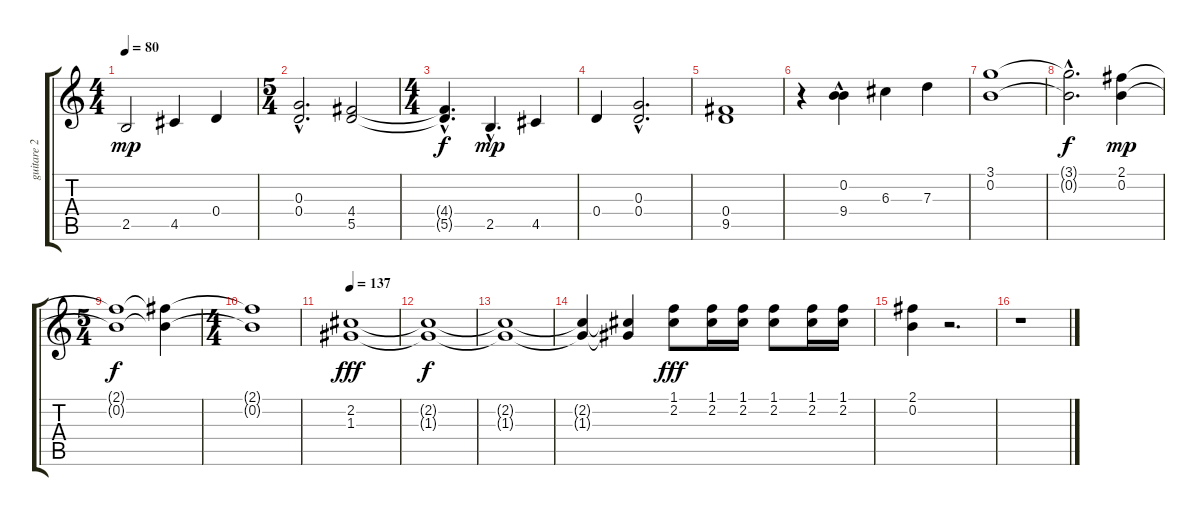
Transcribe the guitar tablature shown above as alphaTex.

\track ("guitare 2" "guitare 2") {instrument acousticguitarsteel}
\staff {score tabs}
\tuning (E4 B3 G3 D3 A2 E2) {hide}
\ts (4 4)
\tempo 80
\clef g2
\ks c
2.5.2{dy mp instrument acousticguitarsteel} 4.5.4 0.4.4 |
\ts (5 4)
(0.3{hac} 0.4{hac}).2{d} (4.4 5.5).2 |
\ts (4 4)
(4.4{hac t} 5.5{hac t}).4{d dy f} 2.5{hac}.4{d dy mp} 4.5.4 |
0.4.4 (0.3{hac} 0.4{hac}).2{d} |
(0.4 9.5).1 |
r.4 (0.2{hac} 9.4{hac}).4 6.3.4 7.3.4 |
(3.1 0.2).1 |
(3.1{hac t} 0.2{hac t}).2{d dy f} (2.1 0.2).4{dy mp} |
\ts (5 4)
(2.1{t} 0.2{t}).1{dy f} (2.1{t} 0.2{t}).4 |
\ts (4 4)
(2.1{t} 0.2{t}).1 |
\tempo 137
(2.2 1.3).1{dy fff} |
(2.2{t} 1.3{t}).1{dy f} |
(2.2{t} 1.3{t}).1 |
(2.2{t} 1.3{t}).4 (2.2{t} 1.3{t}).4 (1.1 2.2).8{dy fff} (1.1 2.2).16 (1.1 2.2).16 (1.1 2.2).8 (1.1 2.2).16 (1.1 2.2).16 |
(2.1 0.2).4 r.2{d} |
r.1
